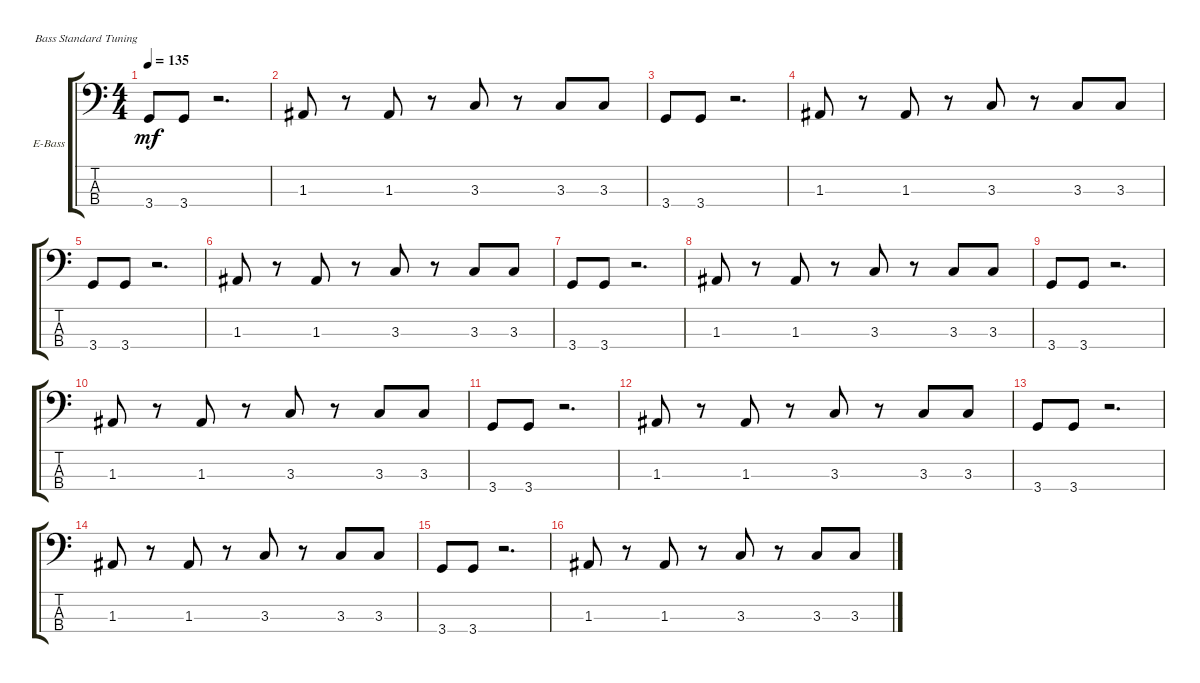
\defaultSystemsLayout 4
\bracketExtendMode groupsimilarinstruments
\firstSystemTrackNameOrientation horizontal
\otherSystemsTrackNameOrientation horizontal
\track ("Electric Bass" "E-Bass") {instrument electricbassfinger}
\staff {score tabs}
\tuning (G2 D2 A1 E1)
\ts (4 4)
\tempo 135
\clef f4
\ks c
3.4.8{dy mf} 3.4.8 r.2{d} |
1.3.8 r.8 1.3.8 r.8 3.3.8 r.8 3.3.8 3.3.8 |
3.4.8 3.4.8 r.2{d} |
1.3.8 r.8 1.3.8 r.8 3.3.8 r.8 3.3.8 3.3.8 |
3.4.8 3.4.8 r.2{d} |
1.3.8 r.8 1.3.8 r.8 3.3.8 r.8 3.3.8 3.3.8 |
3.4.8 3.4.8 r.2{d} |
1.3.8 r.8 1.3.8 r.8 3.3.8 r.8 3.3.8 3.3.8 |
3.4.8 3.4.8 r.2{d} |
1.3.8 r.8 1.3.8 r.8 3.3.8 r.8 3.3.8 3.3.8 |
3.4.8 3.4.8 r.2{d} |
1.3.8 r.8 1.3.8 r.8 3.3.8 r.8 3.3.8 3.3.8 |
3.4.8 3.4.8 r.2{d} |
1.3.8 r.8 1.3.8 r.8 3.3.8 r.8 3.3.8 3.3.8 |
3.4.8 3.4.8 r.2{d} |
1.3.8 r.8 1.3.8 r.8 3.3.8 r.8 3.3.8 3.3.8
